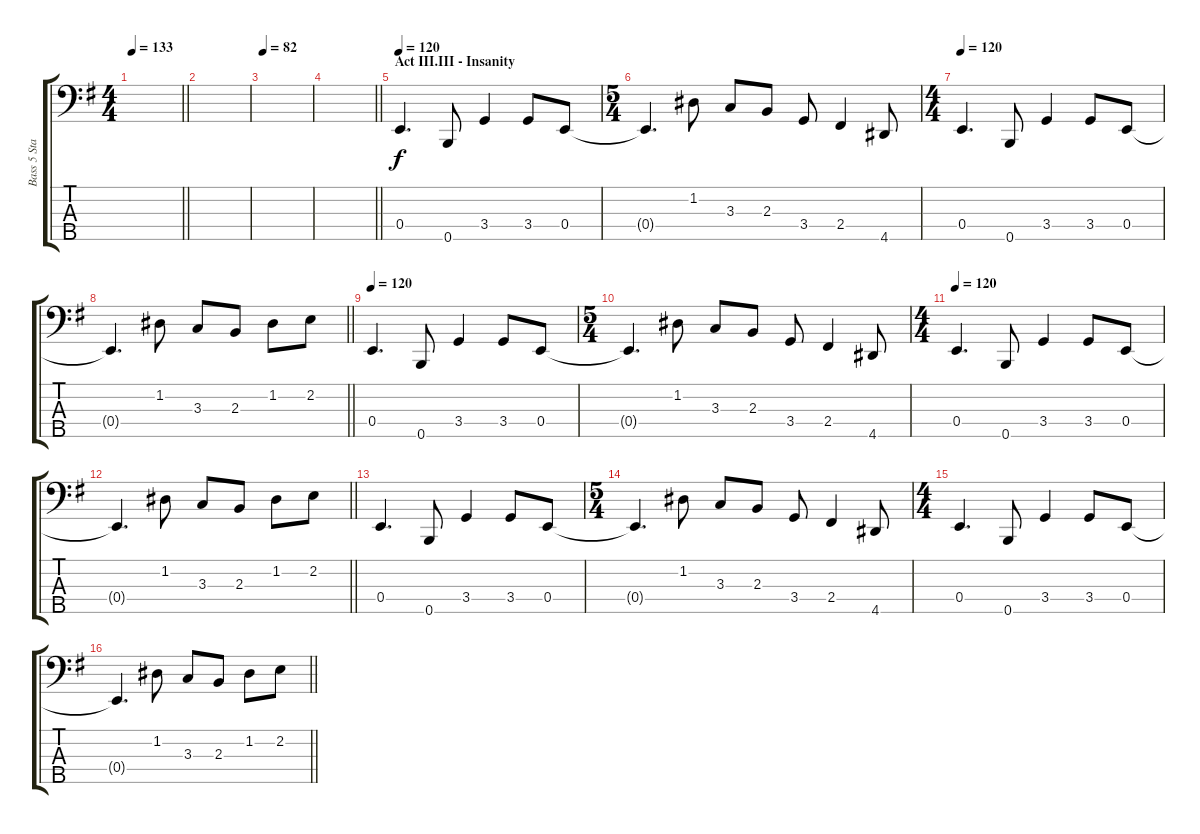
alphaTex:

\track ("Bass 5 Standard" "Bass 5 Sta") {instrument electricbassfinger}
\staff {score tabs}
\tuning (G2 D2 A1 E1 B0) {hide}
\ts (4 4)
\tempo 133
\clef f4
\barLineRight lightlight
\ks eminor
|
|
\tempo 82
|
\barLineRight lightlight
|
\section ("" "Act III.III - Insanity")
\tempo 120
0.4.4{d} 0.5.8 3.4.4 3.4.8 0.4.8 |
\ts (5 4)
0.4{t}.4{d} 1.2.8 3.3.8 2.3.8 3.4.8 2.4.4 4.5.8 |
\ts (4 4)
\tempo 120
0.4.4{d} 0.5.8 3.4.4 3.4.8 0.4.8 |
\barLineRight lightlight
0.4{t}.4{d} 1.2.8 3.3.8 2.3.8 1.2.8 2.2.8 |
\tempo 120
0.4.4{d} 0.5.8 3.4.4 3.4.8 0.4.8 |
\ts (5 4)
0.4{t}.4{d} 1.2.8 3.3.8 2.3.8 3.4.8 2.4.4 4.5.8 |
\ts (4 4)
\tempo 120
0.4.4{d} 0.5.8 3.4.4 3.4.8 0.4.8 |
\barLineRight lightlight
0.4{t}.4{d} 1.2.8 3.3.8 2.3.8 1.2.8 2.2.8 |
\section ("" "")
0.4.4{d} 0.5.8 3.4.4 3.4.8 0.4.8 |
\ts (5 4)
0.4{t}.4{d} 1.2.8 3.3.8 2.3.8 3.4.8 2.4.4 4.5.8 |
\ts (4 4)
0.4.4{d} 0.5.8 3.4.4 3.4.8 0.4.8 |
\barLineRight lightlight
0.4{t}.4{d} 1.2.8 3.3.8 2.3.8 1.2.8 2.2.8
